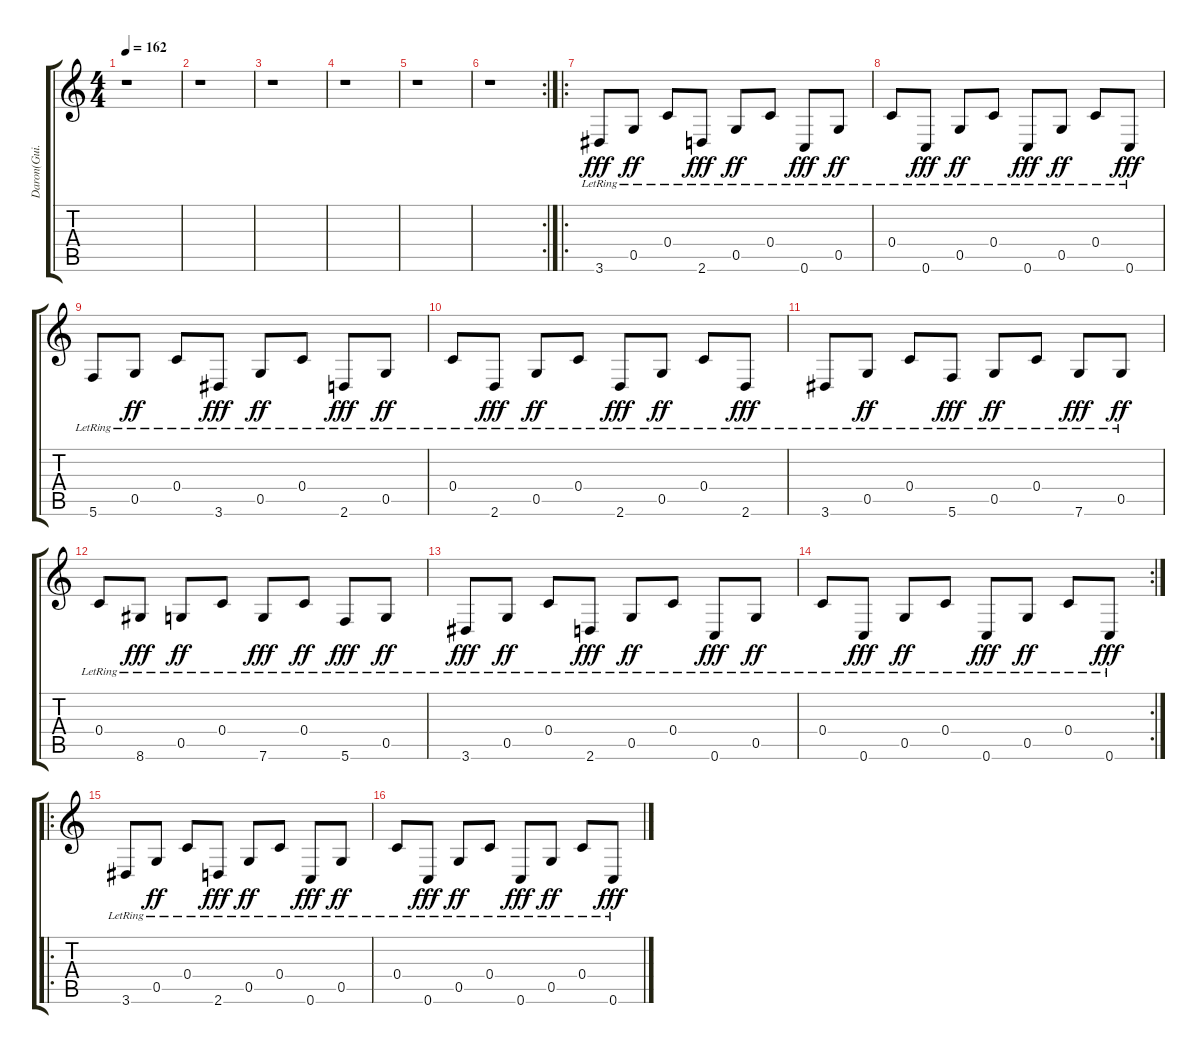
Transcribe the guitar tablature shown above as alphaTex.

\track ("Daron(Gui. 2)" "Daron(Gui.") {instrument electricguitarjazz}
\staff {score tabs}
\tuning (D4 A3 F3 C3 G2 C2) {hide}
\ts (4 4)
\tempo 162
\clef g2
\ks c
r.1{dy fff} |
r.1 |
r.1 |
r.1 |
r.1 |
\rc 2
r.1 |
\ro
3.6{lr}.8 0.5{lr}.8{dy ff} 0.4{lr}.8 2.6{lr}.8{dy fff} 0.5{lr}.8{dy ff} 0.4{lr}.8 0.6{lr}.8{dy fff} 0.5{lr}.8{dy ff} |
0.4{lr}.8 0.6{lr}.8{dy fff} 0.5{lr}.8{dy ff} 0.4{lr}.8 0.6{lr}.8{dy fff} 0.5{lr}.8{dy ff} 0.4{lr}.8 0.6{lr}.8{dy fff} |
5.6{lr}.8 0.5{lr}.8{dy ff} 0.4{lr}.8 3.6{lr}.8{dy fff} 0.5{lr}.8{dy ff} 0.4{lr}.8 2.6{lr}.8{dy fff} 0.5{lr}.8{dy ff} |
0.4{lr}.8 2.6{lr}.8{dy fff} 0.5{lr}.8{dy ff} 0.4{lr}.8 2.6{lr}.8{dy fff} 0.5{lr}.8{dy ff} 0.4{lr}.8 2.6{lr}.8{dy fff} |
3.6{lr}.8 0.5{lr}.8{dy ff} 0.4{lr}.8 5.6{lr}.8{dy fff} 0.5{lr}.8{dy ff} 0.4{lr}.8 7.6{lr}.8{dy fff} 0.5{lr}.8{dy ff} |
0.4{lr}.8 8.6{lr}.8{dy fff} 0.5{lr}.8{dy ff} 0.4{lr}.8 7.6{lr}.8{dy fff} 0.4{lr}.8{dy ff} 5.6{lr}.8{dy fff} 0.5{lr}.8{dy ff} |
3.6{lr}.8{dy fff} 0.5{lr}.8{dy ff} 0.4{lr}.8 2.6{lr}.8{dy fff} 0.5{lr}.8{dy ff} 0.4{lr}.8 0.6{lr}.8{dy fff} 0.5{lr}.8{dy ff} |
\rc 2
0.4{lr}.8 0.6{lr}.8{dy fff} 0.5{lr}.8{dy ff} 0.4{lr}.8 0.6{lr}.8{dy fff} 0.5{lr}.8{dy ff} 0.4{lr}.8 0.6{lr}.8{dy fff} |
\ro
3.6{lr}.8 0.5{lr}.8{dy ff} 0.4{lr}.8 2.6{lr}.8{dy fff} 0.5{lr}.8{dy ff} 0.4{lr}.8 0.6{lr}.8{dy fff} 0.5{lr}.8{dy ff} |
0.4{lr}.8 0.6{lr}.8{dy fff} 0.5{lr}.8{dy ff} 0.4{lr}.8 0.6{lr}.8{dy fff} 0.5{lr}.8{dy ff} 0.4{lr}.8 0.6{lr}.8{dy fff}
